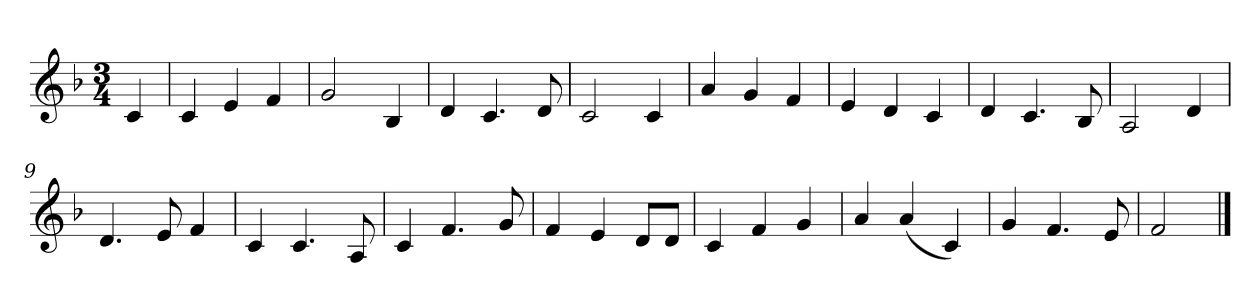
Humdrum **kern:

**kern
*part1
*staff1
*k[b-]
*M3/4
*MM120
=
4c
=1
4c
4e
4f
=2
2g
4B-
=3
4d
4.c
8d
=4
2c
4c
=5
4a
4g
4f
=6
4e
4d
4c
=7
4d
4.c
8B-
=8
2A
4d
=9
4.d
8e
4f
=10
4c
4.c
8A
=11
4c
4.f
8g
=12
4f
4e
8dL
8dJ
=13
4c
4f
4g
=14
4a
(4a
4c)
=15
4g
4.f
8e
=16
2f
==
*-
